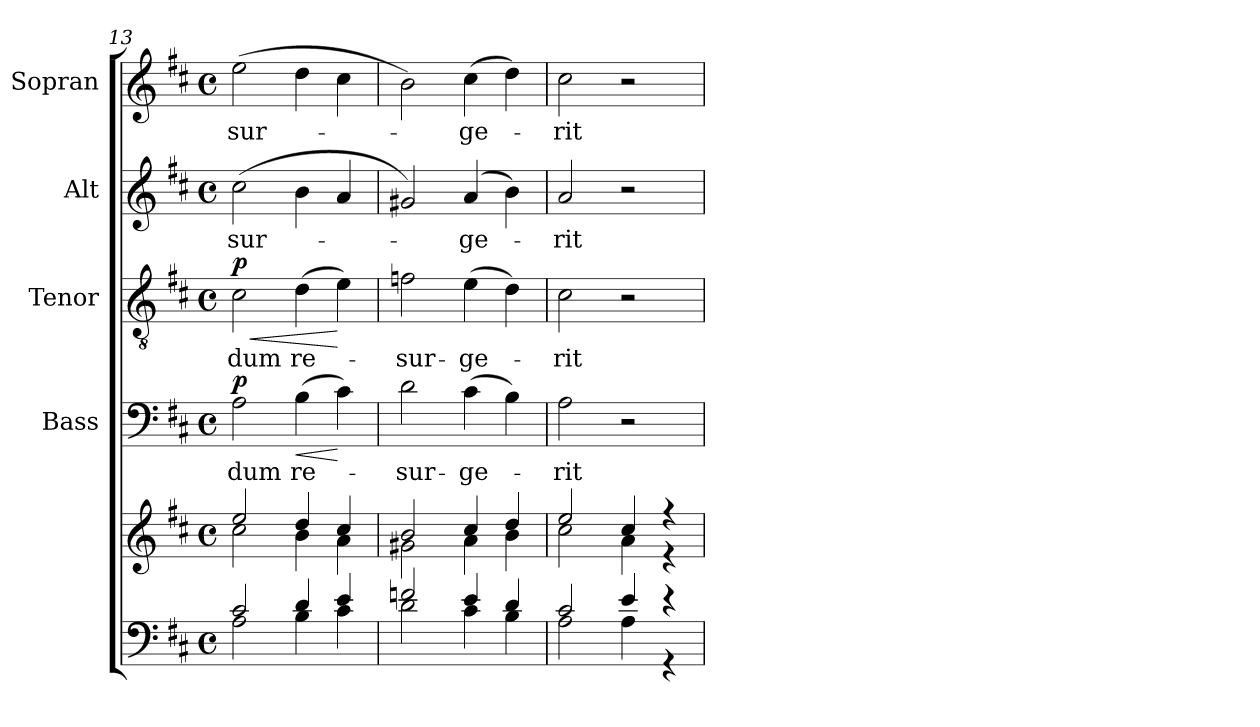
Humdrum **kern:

**kern	**kern	**kern	**text	**dynam	**kern	**text	**dynam	**kern	**text	**kern	**text
*part5	*part5	*part4	*part4	*part4	*part3	*part3	*part3	*part2	*part2	*part1	*part1
*staff6	*staff5	*staff4	*staff4	*staff4	*staff3	*staff3	*staff3	*staff2	*staff2	*staff1	*staff1
*	*	*I"Bass	*	*	*I"Tenor	*	*	*I"Alt	*	*I"Sopran	*
*	*	*I'B.	*	*	*I'T.	*	*	*I'A.	*	*I'S.	*
!!LO:PB:g=z
*clefF4	*clefG2	*clefF4	*	*	*clefGv2	*	*	*clefG2	*	*clefG2	*
*k[f#c#]	*k[f#c#]	*k[f#c#]	*	*	*k[f#c#]	*	*	*k[f#c#]	*	*k[f#c#]	*
*D:	*D:	*D:	*	*	*D:	*	*	*D:	*	*D:	*
*M4/4	*M4/4	*M4/4	*	*	*M4/4	*	*	*M4/4	*	*M4/4	*
*met(c)	*met(c)	*met(c)	*	*	*met(c)	*	*	*met(c)	*	*met(c)	*
=13	=13	=13	=13	=13	=13	=13	=13	=13	=13	=13	=13
*^	*^	*	*	*	*	*	*	*	*	*	*
!	!	!	!	!	!LO:LY:b	!LO:DY:a	!	!LO:LY:b	!LO:HP:b	!	!LO:LY:b	!	!LO:LY:b
!	!	!	!	!	!	!	!	!	!LO:DY:n=1:a	!	!	!	!
2c#/	2A\	2ee/	2cc#\	2A\	dum	p	2c#\	dum	< p	(>2cc#\	-sur-	(>2ee\	-sur-
!	!	!	!	!	!LO:LY:b	!LO:HP:b	!	!LO:LY:b	!	!	!	!	!
4d/	4B\	4dd/	4b\	(>4B\	re-	<	(>4d\	re-	.	4b\	.	4dd\	.
4e/	4c#\	4cc#/	4a\	4c#\)	.	[	4e\)	.	[	4a/	.	4cc#\	.
=14	=14	=14	=14	=14	=14	=14	=14	=14	=14	=14	=14	=14	=14
!	!	!	!	!	!LO:LY:b	!	!	!LO:LY:b	!	!	!	!	!
2fn/	2d\	2b/	2g#X\	2d\	-sur-	.	2fn\	-sur-	.	2g#X/)	.	2b\)	.
!	!	!	!	!	!LO:LY:b	!	!	!LO:LY:b	!	!	!LO:LY:b	!	!LO:LY:b
4e/	4c#\	4cc#/	4a\	(>4c#\	-ge-	.	(>4e\	-ge-	.	(4a/	-ge-	(>4cc#\	-ge-
4d/	4B\	4dd/	4b\	4B\)	.	.	4d\)	.	.	4b\)	.	4dd\)	.
=15	=15	=15	=15	=15	=15	=15	=15	=15	=15	=15	=15	=15	=15
!	!	!	!	!	!LO:LY:b	!	!	!LO:LY:b	!	!	!LO:LY:b	!	!LO:LY:b
2c#/	2A\	2ee/	2cc#\	2A\	-rit	.	2c#\	-rit	.	2a/	-rit	2cc#\	-rit
4e/	4A\	4cc#/	4a\	2r	.	.	2r	.	.	2r	.	2r	.
4r	4r	4r	4r	.	.	.	.	.	.	.	.	.	.
*v	*v	*	*	*	*	*	*	*	*	*	*	*	*
*	*v	*v	*	*	*	*	*	*	*	*	*	*
=	=	=	=	=	=	=	=	=	=	=	=
*-	*-	*-	*-	*-	*-	*-	*-	*-	*-	*-	*-
